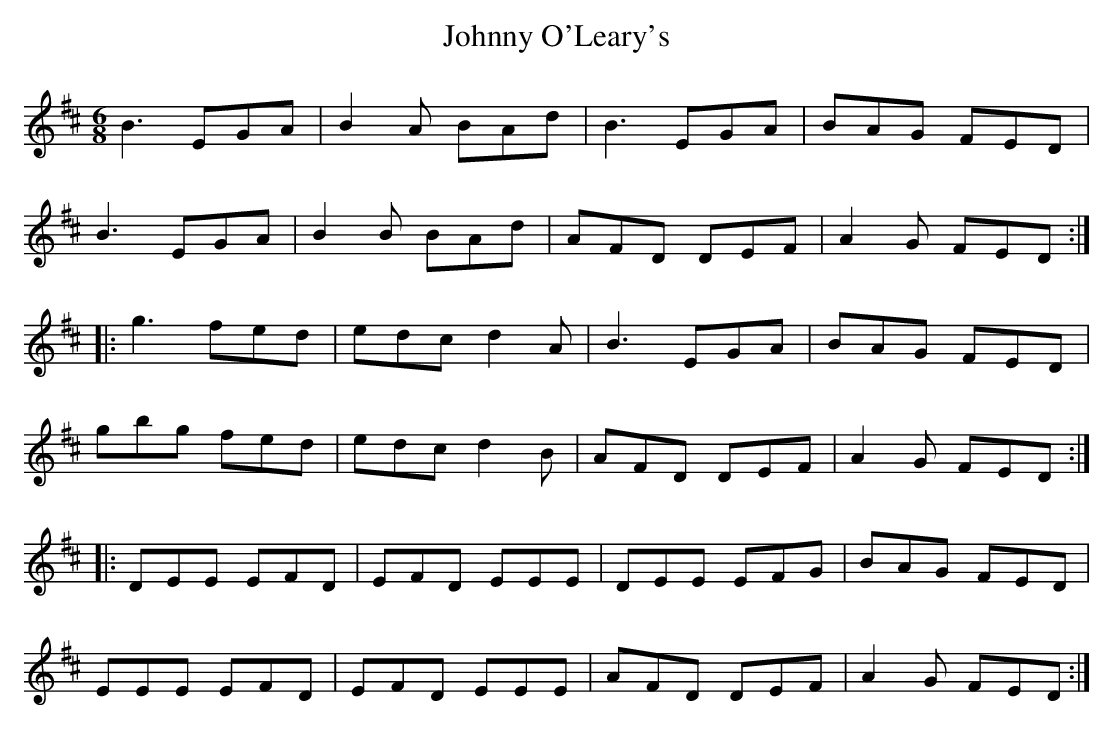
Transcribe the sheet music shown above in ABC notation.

X:1
T:Johnny O'Leary's
M:6/8
L:1/8
K:EDor
B3 EGA | B2A BAd | B3EGA | BAG FED |
B3 EGA | B2B BAd | AFD DEF | A2G FED :|
|:g3 fed | edc d2A | B3EGA | BAG FED |
gbg fed | edc d2B | AFD DEF | A2G FED :|
|:DEE EFD | EFD EEE | DEE EFG | BAG FED |
EEE EFD | EFD EEE | AFD DEF | A2G FED :|
